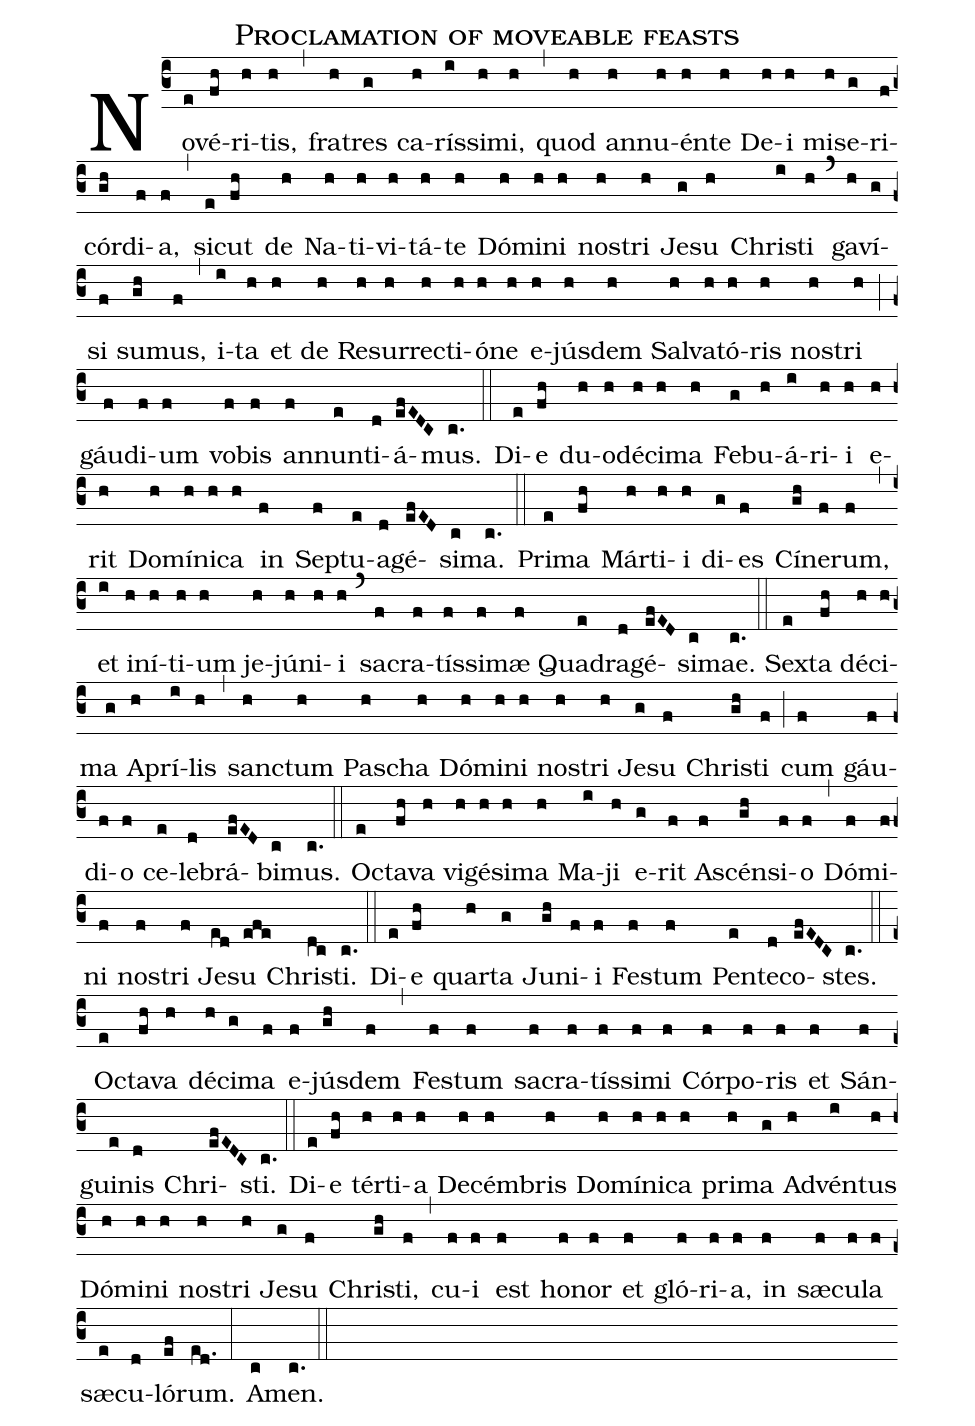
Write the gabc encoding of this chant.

name: Proclamation of moveable feasts;
%%
(c3)No(e)vé(fh)ri(h)tis,(h) (,) fra(h)tres(g) ca(h)rí(i)ssi(h)mi,(h) (,)
quod(h) an(h)nu(h)én(h)te(h) De(h)i(h) mi(h)se(g)ri(f)cór(gh)di(f)a,(f) (,)
si(e)cut(fh) de(h) Na(h)ti(h)vi(h)tá(h)te(h)
Dó(h)mi(h)ni(h) nos(h)tri(h) Je(g)su(h) Chri(i)sti(h) (`) ga(h)ví(g)si(f) su(gh)mus,(f) (,)
i(i)ta(h) et(h) de(h) Re(h)sur(h)rec(h)ti(h)ó(h)ne(h)
e(h)jús(h)dem(h) Sal(h)va(h)tó(h)ris(h) nos(h)tri(h) (;) gáu(f)di(f)um(f) vo(f)bis(f)
an(f)nun(e)ti(d)á(efEDC)mus.(c.) (::)
Di(e)e(fh) du(h)o(h)dé(h)ci(h)ma(h) Feb(g)u(h)á(i)ri(h)i(h)
e(h)rit(h)
Do(h)mí(h)ni(h)ca(h) in(f) Se(f)ptu(e)a(d)gé(efED)si(c)ma.(c.) (::)
Pri(e)ma(fh) Már(h)ti(h)i(h)
di(g)es(f) Cí(gh)ne(f)rum,(f) (,)
et(i) i(h)ní(h)ti(h)um(h) je(h)jú(h)ni(h)i(h) (`) sa(f)cra(f)tís(f)si(f)mæ(f)
Quad(e)ra(d)gé(efED)si(c)mae.(c.)  (::)
Sex(e)ta(fh) dé(h)ci(h)ma(g) A(h)prí(i)lis(h) (,) san(h)ctum(h) Pas(h)cha(h)
Dó(h)mi(h)ni(h) nos(h)tri(h) Je(g)su(f) Chri(gh)sti(f) (;) cum(f) gáu(f)di(f)o(f)
ce(e)le(d)brá(efED)bi(c)mus.(c.) (::)
Oct(e)a(fh)va(h) vi(h)gé(h)si(h)ma(h) Ma(i)ji(h) e(g)rit(f)
As(f)cén(gh)si(f)o(f) (,) Dó(f)mi(f)ni(f) nos(f)tri(f) Je(ed)su(efe) Chri(dc)sti.(c.) (::)
Di(e)e(fh) quar(h)ta(g) Ju(gh)ni(f)i(f) Fes(f)tum(f) Pen(e)te(d)co(efEDC)stes.(c.) (::)
Oct(e)a(fh)va(h) dé(h)ci(g)ma(f)  e(f)jús(gh)dem(f)  (,)
Fes(f)tum(f) sa(f)cra(f)tís(f)si(f)mi(f) Cór(f)po(f)ris(f) et(f) Sán(f)gui(e)nis(d) Chri(efEDC)sti.(c.) (::)
Di(e)e(fh) tér(h)ti(h)a(h) De(h)cém(h)bris(h) Do(h)mí(h)ni(h)ca(h)
pri(h)ma(g) Ad(h)vén(i)tus(h) Dó(h)mi(h)ni(h) nos(h)tri(h)
Je(g)su(f) Chri(gh)sti,(f) (,) cu(f)i(f) est(f) ho(f)nor(f)
et(f) gló(f)ri(f)a,(f) in(f) sæ(f)cu(f)la(f)
sæ(e)cu(d)ló(ef)rum.(ed.) (:) A(c)men.(c.) (::)
